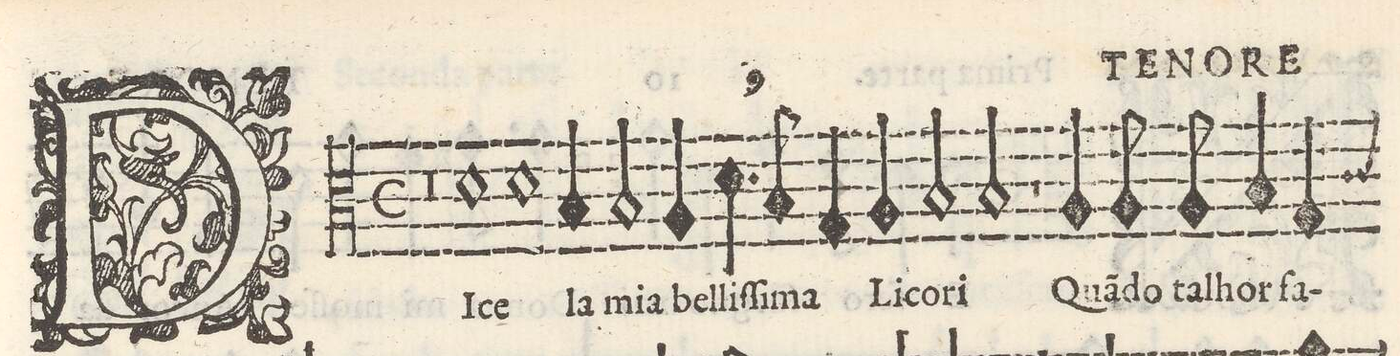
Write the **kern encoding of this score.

**kern	**text
*I"TENORE	*
*clefC3	*
*k[]	*
*met(C)	*
*M2/1	*
0r	.
=2-	=2-
1d	DI-
1d	-ce
=3-	=3-
4B/	la
2B/	mia
4A/	bel-
4.d\	-liſ-
8B/	-ſi-
4G/	-ma
4A/	Li-
=4-	=4-
2B/	-co-
2B/	-ri
1r	.
=5-	=5-
4A/	Quã(n)-
8A/	-do
8A/	tal-
4B/	-hor
4G/	fa-
*custos:c	*
*-	*-
